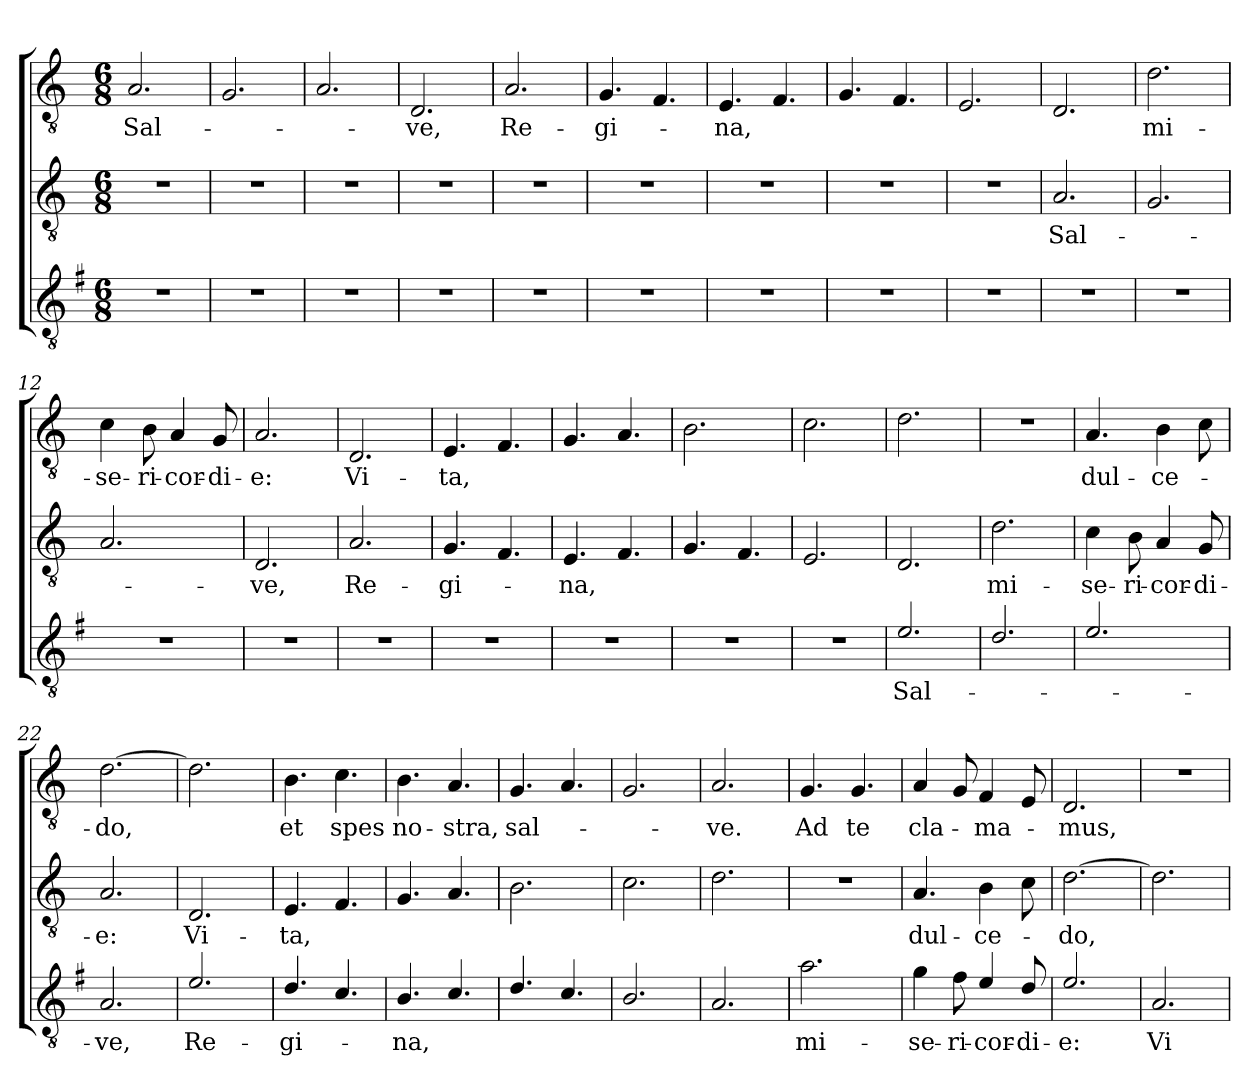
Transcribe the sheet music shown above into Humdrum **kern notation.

**kern	**text	**kern	**text	**kern	**text
*part3	*part3	*part2	*part2	*part1	*part1
*staff3	*staff3	*staff2	*staff2	*staff1	*staff1
*clefGv2	*	*clefGv2	*	*clefGv2	*
*ITrd4c7	*	*	*	*	*
*k[]	*	*k[]	*	*k[]	*
*C:	*	*C:	*	*C:	*
*M6/8	*	*M6/8	*	*M6/8	*
=1	=1	=1	=1	=1	=1
!	!	!	!	!	!LO:LY:b
2.r	.	2.r	.	2.A/	Sal-
=2	=2	=2	=2	=2	=2
2.r	.	2.r	.	2.G/	.
=3	=3	=3	=3	=3	=3
2.r	.	2.r	.	2.A/	.
=4	=4	=4	=4	=4	=4
!	!	!	!	!	!LO:LY:b
2.r	.	2.r	.	2.D/	-ve,
=5	=5	=5	=5	=5	=5
!	!	!	!	!	!LO:LY:b
2.r	.	2.r	.	2.A/	Re-
=6	=6	=6	=6	=6	=6
!	!	!	!	!	!LO:LY:b
2.r	.	2.r	.	4.G/	-gi-
.	.	.	.	4.F/	.
=7	=7	=7	=7	=7	=7
!	!	!	!	!	!LO:LY:b
2.r	.	2.r	.	4.E/	-na,
.	.	.	.	4.F/	.
=8	=8	=8	=8	=8	=8
2.r	.	2.r	.	4.G/	.
.	.	.	.	4.F/	.
=9	=9	=9	=9	=9	=9
2.r	.	2.r	.	2.E/	.
!!LO:LB:g=z
=10	=10	=10	=10	=10	=10
!	!	!	!LO:LY:b	!	!
2.r	.	2.A/	Sal-	2.D/	.
=11	=11	=11	=11	=11	=11
!	!	!	!	!	!LO:LY:b
2.r	.	2.G/	.	2.d\	mi-
=12	=12	=12	=12	=12	=12
!	!	!	!	!	!LO:LY:b
2.r	.	2.A/	.	4c\	-se-
!	!	!	!	!	!LO:LY:b
.	.	.	.	8B\	-ri-
!	!	!	!	!	!LO:LY:b
.	.	.	.	4A/	-cor-
!	!	!	!	!	!LO:LY:b
.	.	.	.	8G/	-di-
=13	=13	=13	=13	=13	=13
!	!	!	!LO:LY:b	!	!LO:LY:b
2.r	.	2.D/	-ve,	2.A/	-e:
=14	=14	=14	=14	=14	=14
!	!	!	!LO:LY:b	!	!LO:LY:b
2.r	.	2.A/	Re-	2.D/	Vi-
=15	=15	=15	=15	=15	=15
!	!	!	!LO:LY:b	!	!LO:LY:b
2.r	.	4.G/	-gi-	4.E/	-ta,
.	.	4.F/	.	4.F/	.
=16	=16	=16	=16	=16	=16
!	!	!	!LO:LY:b	!	!
2.r	.	4.E/	-na,	4.G/	.
.	.	4.F/	.	4.A/	.
=17	=17	=17	=17	=17	=17
2.r	.	4.G/	.	2.B\	.
.	.	4.F/	.	.	.
=18	=18	=18	=18	=18	=18
2.r	.	2.E/	.	2.c\	.
=19	=19	=19	=19	=19	=19
!	!LO:LY:b	!	!	!	!
2.A/	Sal-	2.D/	.	2.d\	.
!!LO:LB:g=z
=20	=20	=20	=20	=20	=20
!	!	!	!LO:LY:b	!	!
2.G/	.	2.d\	mi-	2.r	.
=21	=21	=21	=21	=21	=21
!	!	!	!LO:LY:b	!	!LO:LY:b
2.A/	.	4c\	-se-	4.A/	dul-
!	!	!	!LO:LY:b	!	!
.	.	8B\	-ri-	.	.
!	!	!	!LO:LY:b	!	!LO:LY:b
.	.	4A/	-cor-	4B\	-ce-
!	!	!	!LO:LY:b	!	!
.	.	8G/	-di-	8c\	.
=22	=22	=22	=22	=22	=22
!	!LO:LY:b	!	!LO:LY:b	!	!LO:LY:b
2.D/	-ve,	2.A/	-e:	[2.d\	-do,
=23	=23	=23	=23	=23	=23
!	!LO:LY:b	!	!LO:LY:b	!	!
2.A/	Re-	2.D/	Vi-	2.d\]	.
=24	=24	=24	=24	=24	=24
!	!LO:LY:b	!	!LO:LY:b	!	!LO:LY:b
4.G/	-gi-	4.E/	-ta,	4.B\	et
!	!	!	!	!	!LO:LY:b
4.F/	.	4.F/	.	4.c\	spes
=25	=25	=25	=25	=25	=25
!	!LO:LY:b	!	!	!	!LO:LY:b
4.E/	-na,	4.G/	.	4.B\	no-
!	!	!	!	!	!LO:LY:b
4.F/	.	4.A/	.	4.A/	-stra,
=26	=26	=26	=26	=26	=26
!	!	!	!	!	!LO:LY:b
4.G/	.	2.B\	.	4.G/	sal-
4.F/	.	.	.	4.A/	.
=27	=27	=27	=27	=27	=27
2.E/	.	2.c\	.	2.G/	.
=28	=28	=28	=28	=28	=28
!	!	!	!	!	!LO:LY:b
2.D/	.	2.d\	.	2.A/	-ve.
!!LO:PB:g=z
=29	=29	=29	=29	=29	=29
!	!LO:LY:b	!	!	!	!LO:LY:b
2.d\	mi-	2.r	.	4.G/	Ad
!	!	!	!	!	!LO:LY:b
.	.	.	.	4.G/	te
=30	=30	=30	=30	=30	=30
!	!LO:LY:b	!	!LO:LY:b	!	!LO:LY:b
4c\	-se-	4.A/	dul-	4A/	cla-
!	!LO:LY:b	!	!	!	!
8B\	-ri-	.	.	8G/	.
!	!LO:LY:b	!	!LO:LY:b	!	!LO:LY:b
4A/	-cor-	4B\	-ce-	4F/	-ma-
!	!LO:LY:b	!	!	!	!
8G/	-di-	8c\	.	8E/	.
=31	=31	=31	=31	=31	=31
!	!LO:LY:b	!	!LO:LY:b	!	!LO:LY:b
2.A/	-e:	[2.d\	-do,	2.D/	-mus,
=32	=32	=32	=32	=32	=32
!	!LO:LY:b	!	!	!	!
2.D/	Vi-	2.d\]	.	2.r	.
=	=	=	=	=	=
*-	*-	*-	*-	*-	*-
